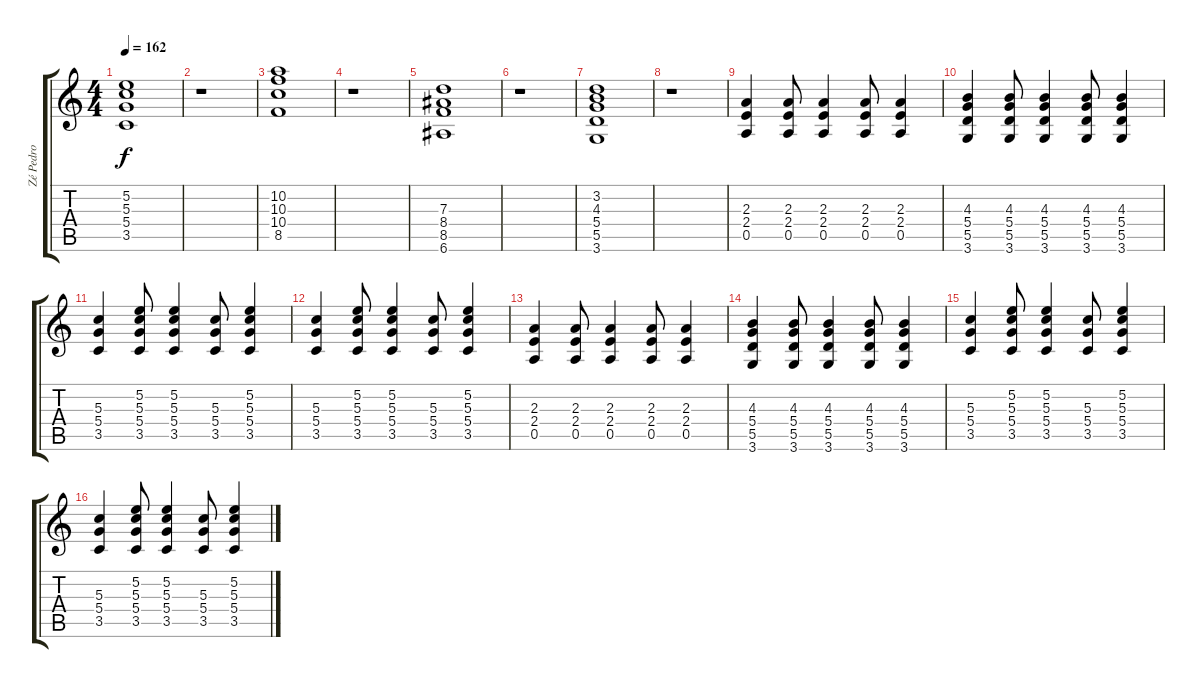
\track ("Zé Pedro" "Zé Pedro") {instrument overdrivenguitar}
\staff {score tabs}
\tuning (E4 B3 G3 D3 A2 E2) {hide}
\ts (4 4)
\tempo 162
\clef g2
\ks c
(5.2 5.3 5.4 3.5).1{dy f} |
r.1 |
(10.2 10.3 10.4 8.5).1 |
r.1 |
(7.3 8.4 8.5 6.6).1 |
r.1 |
(3.2 4.3 5.4 5.5 3.6).1 |
r.1 |
(2.3 2.4 0.5).4 (2.3 2.4 0.5).8 (2.3 2.4 0.5).4 (2.3 2.4 0.5).8 (2.3 2.4 0.5).4 |
(4.3 5.4 5.5 3.6).4 (4.3 5.4 5.5 3.6).8 (4.3 5.4 5.5 3.6).4 (4.3 5.4 5.5 3.6).8 (4.3 5.4 5.5 3.6).4 |
(5.3 5.4 3.5).4 (5.2 5.3 5.4 3.5).8 (5.2 5.3 5.4 3.5).4 (5.3 5.4 3.5).8 (5.2 5.3 5.4 3.5).4 |
(5.3 5.4 3.5).4 (5.2 5.3 5.4 3.5).8 (5.2 5.3 5.4 3.5).4 (5.3 5.4 3.5).8 (5.2 5.3 5.4 3.5).4 |
(2.3 2.4 0.5).4 (2.3 2.4 0.5).8 (2.3 2.4 0.5).4 (2.3 2.4 0.5).8 (2.3 2.4 0.5).4 |
(4.3 5.4 5.5 3.6).4 (4.3 5.4 5.5 3.6).8 (4.3 5.4 5.5 3.6).4 (4.3 5.4 5.5 3.6).8 (4.3 5.4 5.5 3.6).4 |
(5.3 5.4 3.5).4 (5.2 5.3 5.4 3.5).8 (5.2 5.3 5.4 3.5).4 (5.3 5.4 3.5).8 (5.2 5.3 5.4 3.5).4 |
(5.3 5.4 3.5).4 (5.2 5.3 5.4 3.5).8 (5.2 5.3 5.4 3.5).4 (5.3 5.4 3.5).8 (5.2 5.3 5.4 3.5).4
